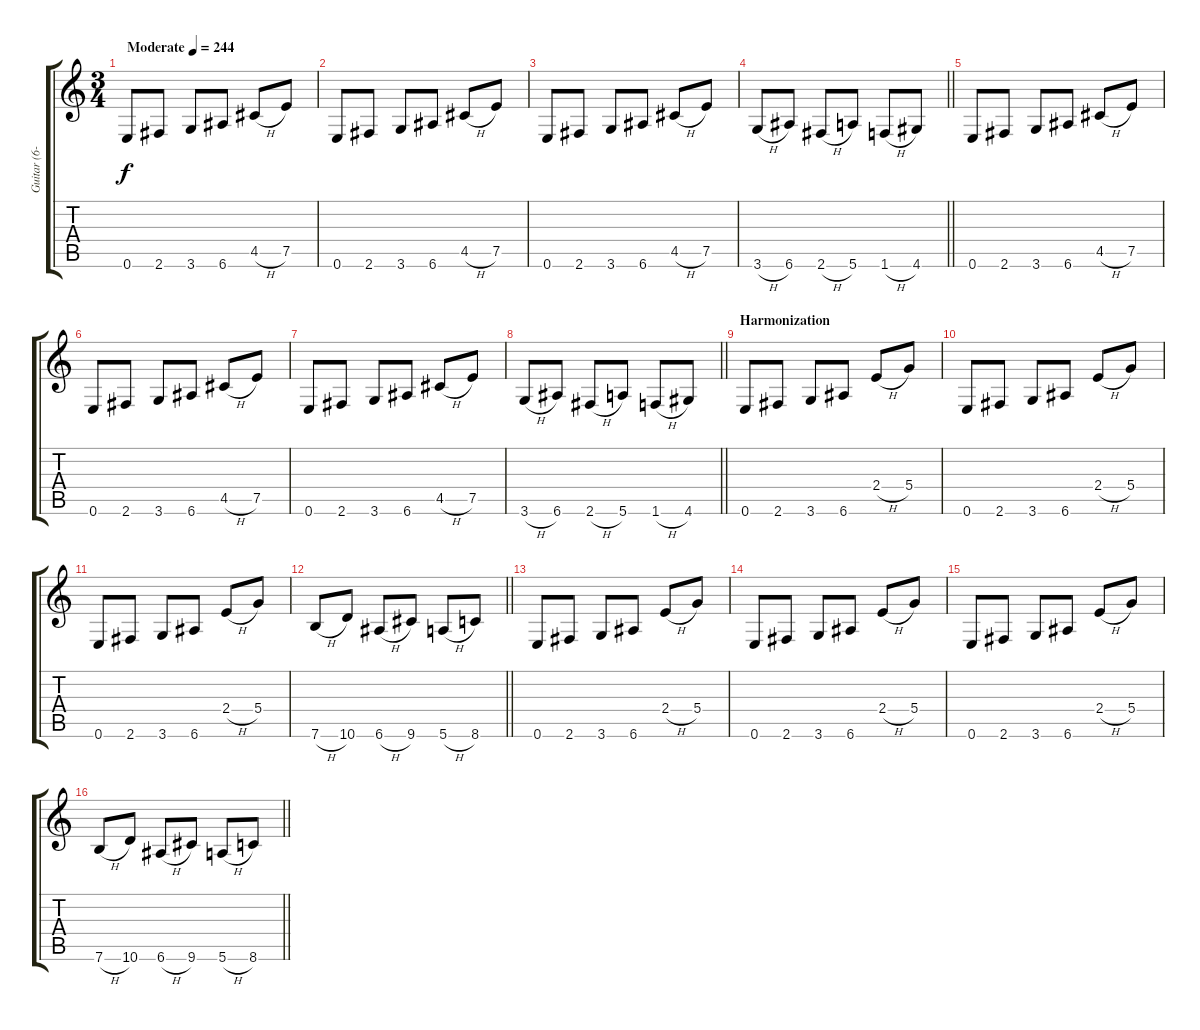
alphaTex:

\track ("Guitar (6-string)" "Guitar (6-") {instrument distortionguitar}
\staff {score tabs}
\tuning (E4 B3 G3 D3 A2 E2) {hide}
\ts (3 4)
\tempo (244 "Moderate")
\clef g2
\ks c
0.6.8{dy f instrument distortionguitar} 2.6.8 3.6.8 6.6.8 4.5{h}.8 7.5.8 |
0.6.8 2.6.8 3.6.8 6.6.8 4.5{h}.8 7.5.8 |
0.6.8 2.6.8 3.6.8 6.6.8 4.5{h}.8 7.5.8 |
\barLineRight lightlight
3.6{h}.8 6.6.8 2.6{h}.8 5.6.8 1.6{h}.8 4.6.8 |
0.6.8 2.6.8 3.6.8 6.6.8 4.5{h}.8 7.5.8 |
0.6.8 2.6.8 3.6.8 6.6.8 4.5{h}.8 7.5.8 |
0.6.8 2.6.8 3.6.8 6.6.8 4.5{h}.8 7.5.8 |
\barLineRight lightlight
3.6{h}.8 6.6.8 2.6{h}.8 5.6.8 1.6{h}.8 4.6.8 |
\section ("" "Harmonization")
0.6.8 2.6.8 3.6.8 6.6.8 2.4{h}.8 5.4.8 |
0.6.8 2.6.8 3.6.8 6.6.8 2.4{h}.8 5.4.8 |
0.6.8 2.6.8 3.6.8 6.6.8 2.4{h}.8 5.4.8 |
\barLineRight lightlight
7.6{h}.8 10.6.8 6.6{h}.8 9.6.8 5.6{h}.8 8.6.8 |
0.6.8 2.6.8 3.6.8 6.6.8 2.4{h}.8 5.4.8 |
0.6.8 2.6.8 3.6.8 6.6.8 2.4{h}.8 5.4.8 |
0.6.8 2.6.8 3.6.8 6.6.8 2.4{h}.8 5.4.8 |
\barLineRight lightlight
7.6{h}.8 10.6.8 6.6{h}.8 9.6.8 5.6{h}.8 8.6.8
